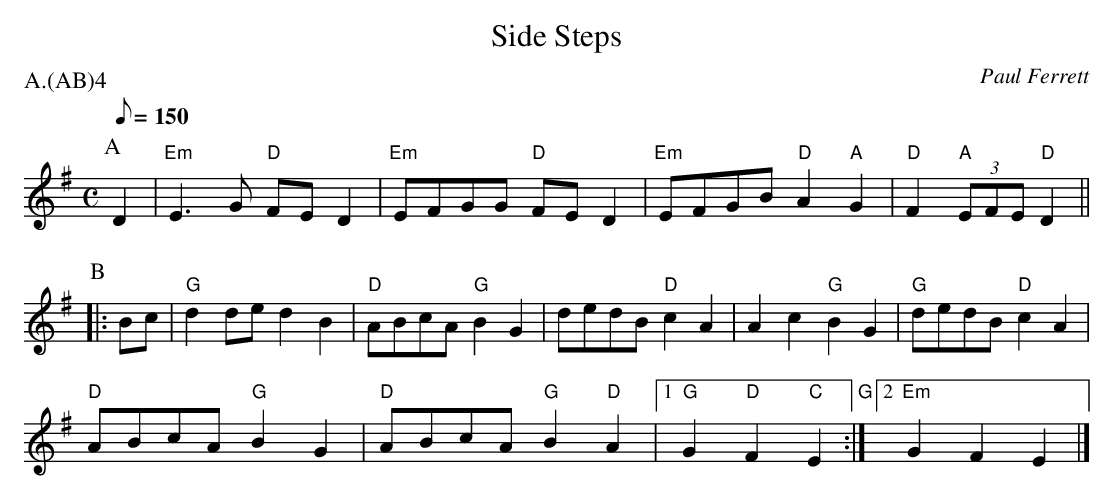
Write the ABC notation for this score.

X:1
T: Side Steps
C: Paul Ferrett
P: A.(AB)4
M: C
K:G
L: 1/8
Q: 150
P: A
D2 | \
"Em" E2>G2 "D" FE D2 | "Em" EFGG "D" FE D2 | "Em" EFGB "D" A2 "A" G2 |\
"D" F2 "A" (3EFE "D" D2 ||
P: B
|: Bc | "G" d2 de d2 B2 | "D" ABcA "G" B2 G2 | dedB "D" c2 A2 |\
    A2 c2 "G" B2 G2 | "G" dedB "D" c2 A2 |
"D" ABcA "G" B2 G2 | "D" ABcA "G" B2 "D" A2 |\
[1 "G" G2 "D" F2 "C" E2 "G" :|\
[2 "Em" G2 F2 E2 |]
